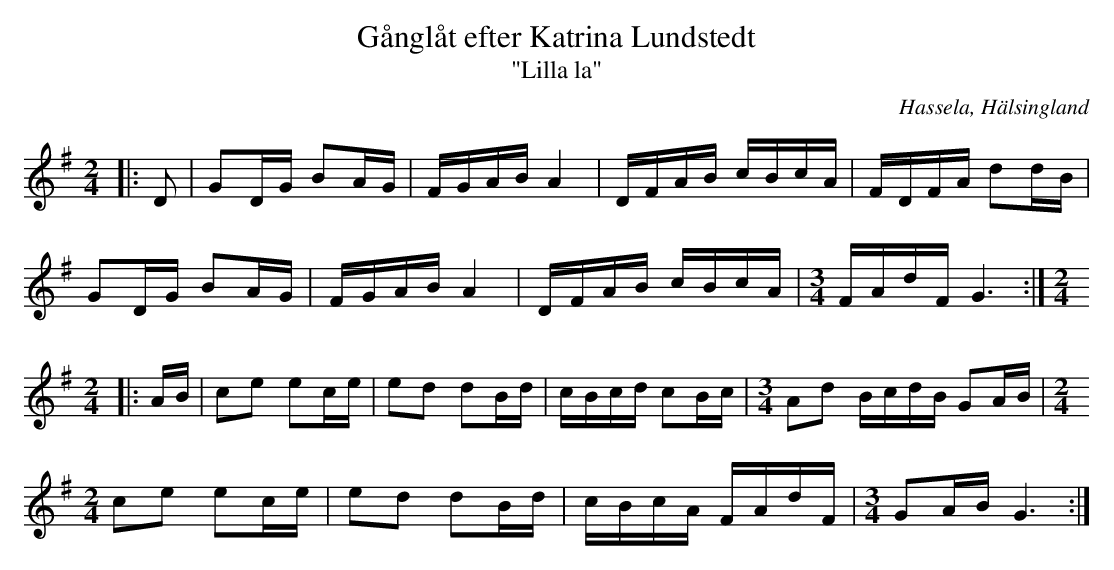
X:1
T:Gånglåt efter Katrina Lundstedt
T:"Lilla la"
O:Hassela, Hälsingland
M:2/4
L:1/8
K:G
|: D | GD/G/ BA/G/ | F/G/A/B/ A2 | D/F/A/B/ c/B/c/A/ | F/D/F/A/ dd/B/ |
GD/G/ BA/G/ | F/G/A/B/ A2 | D/F/A/B/ c/B/c/A/ |[M:3/4] F/A/d/F/ G3 :|[M:2/4]
|: A/B/ | ce ec/e/ | ed dB/d/ | c/B/c/d/ cB/c/ |[M:3/4] Ad B/c/d/B/ GA/B/ |[M:2/4]
ce ec/e/ | ed dB/d/ | c/B/c/A/ F/A/d/F/ |[M:3/4] GA/B/ G3 :|]
